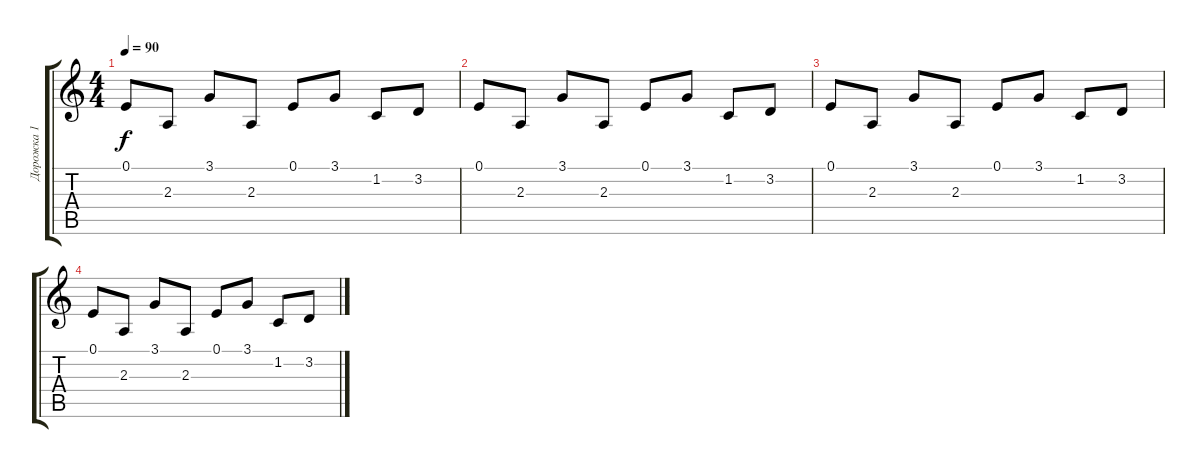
\track ("Дорожка 1" "Дорожка 1") {instrument lead2sawtooth}
\staff {score tabs}
\tuning (E4 B3 G3 D3 A2 E2) {hide}
\ts (4 4)
\tempo 90
\clef g2
\ks c
0.1.8{dy f} 2.3.8 3.1.8 2.3.8 0.1.8 3.1.8 1.2.8 3.2.8 |
0.1.8 2.3.8 3.1.8 2.3.8 0.1.8 3.1.8 1.2.8 3.2.8 |
0.1.8 2.3.8 3.1.8 2.3.8 0.1.8 3.1.8 1.2.8 3.2.8 |
0.1.8 2.3.8 3.1.8 2.3.8 0.1.8 3.1.8 1.2.8 3.2.8
